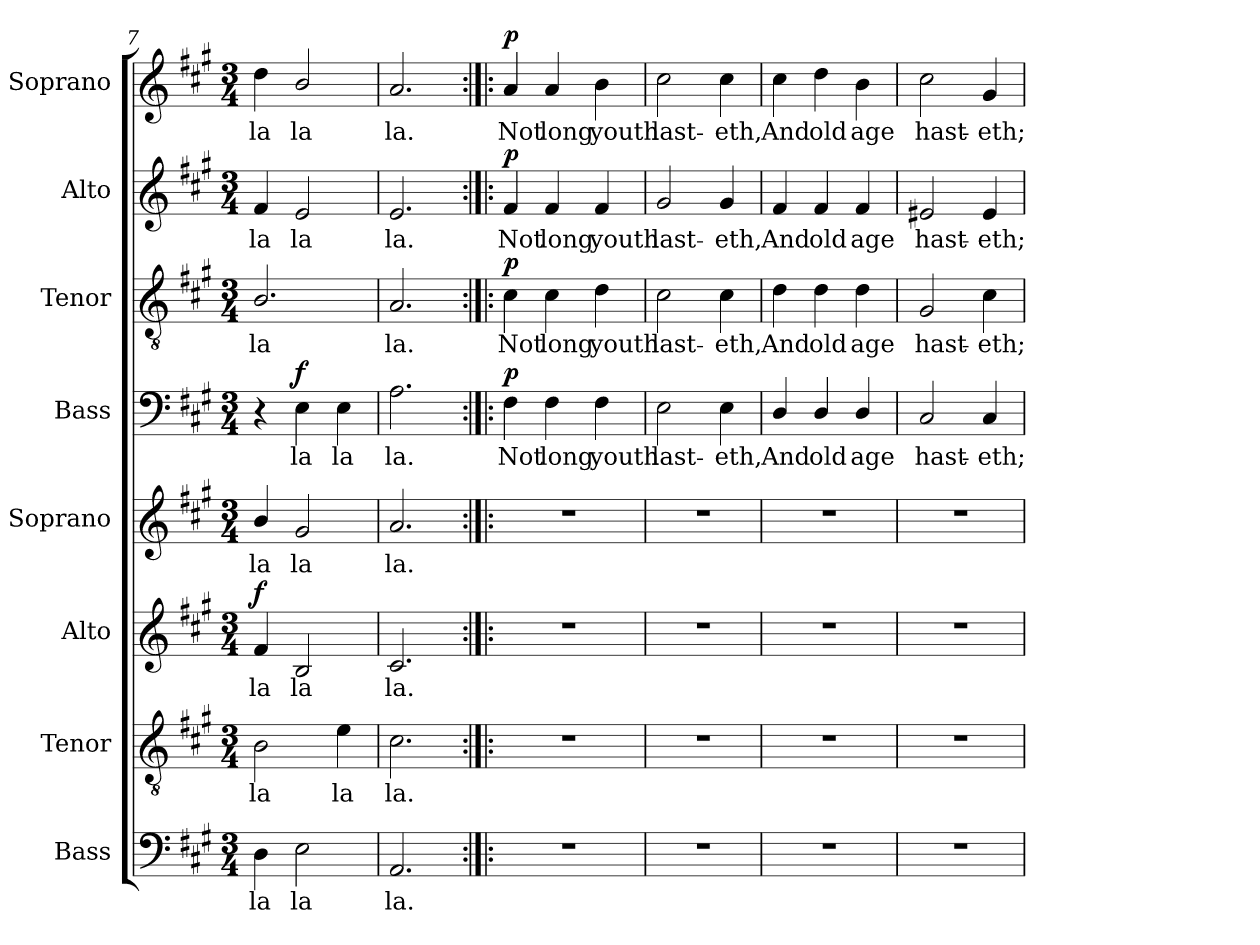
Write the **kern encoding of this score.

**kern	**text	**kern	**text	**kern	**text	**dynam	**kern	**text	**kern	**text	**dynam	**kern	**text	**dynam	**kern	**text	**dynam	**kern	**text	**dynam
*part8	*part8	*part7	*part7	*part6	*part6	*part6	*part5	*part5	*part4	*part4	*part4	*part3	*part3	*part3	*part2	*part2	*part2	*part1	*part1	*part1
*staff8	*staff8	*staff7	*staff7	*staff6	*staff6	*staff6	*staff5	*staff5	*staff4	*staff4	*staff4	*staff3	*staff3	*staff3	*staff2	*staff2	*staff2	*staff1	*staff1	*staff1
*I"Bass	*	*I"Tenor	*	*I"Alto	*	*	*I"Soprano	*	*I"Bass	*	*	*I"Tenor	*	*	*I"Alto	*	*	*I"Soprano	*	*
*I'B	*	*I'T	*	*I'A	*	*	*I'S	*	*I'B	*	*	*I'T	*	*	*I'A	*	*	*I'S	*	*
!!LO:LB:g=z
*clefF4	*	*clefGv2	*	*clefG2	*	*	*clefG2	*	*clefF4	*	*	*clefGv2	*	*	*clefG2	*	*	*clefG2	*	*
*k[f#c#g#]	*	*k[f#c#g#]	*	*k[f#c#g#]	*	*	*k[f#c#g#]	*	*k[f#c#g#]	*	*	*k[f#c#g#]	*	*	*k[f#c#g#]	*	*	*k[f#c#g#]	*	*
*A:	*	*A:	*	*A:	*	*	*A:	*	*A:	*	*	*A:	*	*	*A:	*	*	*A:	*	*
*M3/4	*	*M3/4	*	*M3/4	*	*	*M3/4	*	*M3/4	*	*	*M3/4	*	*	*M3/4	*	*	*M3/4	*	*
=7	=7	=7	=7	=7	=7	=7	=7	=7	=7	=7	=7	=7	=7	=7	=7	=7	=7	=7	=7	=7
!	!LO:LY:b	!	!LO:LY:b	!	!LO:LY:b	!LO:DY:b	!	!LO:LY:b	!	!	!	!	!LO:LY:b	!	!	!LO:LY:b	!	!	!LO:LY:b	!
4D	la	2B	la	4f#	la	f	4b/	la	4r	.	.	2.B/	la	.	4f#	la	.	4dd	la	.
!	!LO:LY:b	!	!	!	!LO:LY:b	!	!	!LO:LY:b	!	!LO:LY:b	!LO:DY:b	!	!	!	!	!LO:LY:b	!	!	!LO:LY:b	!
2E	la	.	.	2B	la	.	2g#	la	4E	la	f	.	.	.	2e	la	.	2b/	la	.
!	!	!	!LO:LY:b	!	!	!	!	!	!	!LO:LY:b	!	!	!	!	!	!	!	!	!	!
.	.	4e	la	.	.	.	.	.	4E	la	.	.	.	.	.	.	.	.	.	.
=8	=8	=8	=8	=8	=8	=8	=8	=8	=8	=8	=8	=8	=8	=8	=8	=8	=8	=8	=8	=8
!	!LO:LY:b	!	!LO:LY:b	!	!LO:LY:b	!	!	!LO:LY:b	!	!LO:LY:b	!	!	!LO:LY:b	!	!	!LO:LY:b	!	!	!LO:LY:b	!
2.AA	la.	2.c#	la.	2.c#	la.	.	2.a	la.	2.A	la.	.	2.A	la.	.	2.e	la.	.	2.a	la.	.
=9:|!|:	=9:|!|:	=9:|!|:	=9:|!|:	=9:|!|:	=9:|!|:	=9:|!|:	=9:|!|:	=9:|!|:	=9:|!|:	=9:|!|:	=9:|!|:	=9:|!|:	=9:|!|:	=9:|!|:	=9:|!|:	=9:|!|:	=9:|!|:	=9:|!|:	=9:|!|:	=9:|!|:
!LO:N:vis=1	!	!LO:N:vis=1	!	!LO:N:vis=1	!	!	!LO:N:vis=1	!	!	!LO:LY:b	!LO:DY:b	!	!LO:LY:b	!LO:DY:b	!	!LO:LY:b	!LO:DY:b	!	!LO:LY:b	!LO:DY:b
2.r	.	2.r	.	2.r	.	.	2.r	.	4F#	Not	p	4c#	Not	p	4f#	Not	p	4a	Not	p
!	!	!	!	!	!	!	!	!	!	!LO:LY:b	!	!	!LO:LY:b	!	!	!LO:LY:b	!	!	!LO:LY:b	!
.	.	.	.	.	.	.	.	.	4F#	long	.	4c#	long	.	4f#	long	.	4a	long	.
!	!	!	!	!	!	!	!	!	!	!LO:LY:b	!	!	!LO:LY:b	!	!	!LO:LY:b	!	!	!LO:LY:b	!
.	.	.	.	.	.	.	.	.	4F#	youth	.	4d	youth	.	4f#	youth	.	4b	youth	.
=10	=10	=10	=10	=10	=10	=10	=10	=10	=10	=10	=10	=10	=10	=10	=10	=10	=10	=10	=10	=10
!LO:N:vis=1	!	!LO:N:vis=1	!	!LO:N:vis=1	!	!	!LO:N:vis=1	!	!	!LO:LY:b	!	!	!LO:LY:b	!	!	!LO:LY:b	!	!	!LO:LY:b	!
2.r	.	2.r	.	2.r	.	.	2.r	.	2E	last-	.	2c#	last-	.	2g#	last-	.	2cc#	last-	.
!	!	!	!	!	!	!	!	!	!	!LO:LY:b	!	!	!LO:LY:b	!	!	!LO:LY:b	!	!	!LO:LY:b	!
.	.	.	.	.	.	.	.	.	4E	-eth,	.	4c#	-eth,	.	4g#	-eth,	.	4cc#	-eth,	.
=11	=11	=11	=11	=11	=11	=11	=11	=11	=11	=11	=11	=11	=11	=11	=11	=11	=11	=11	=11	=11
!LO:N:vis=1	!	!LO:N:vis=1	!	!LO:N:vis=1	!	!	!LO:N:vis=1	!	!	!LO:LY:b	!	!	!LO:LY:b	!	!	!LO:LY:b	!	!	!LO:LY:b	!
2.r	.	2.r	.	2.r	.	.	2.r	.	4D/	And	.	4d	And	.	4f#	And	.	4cc#	And	.
!	!	!	!	!	!	!	!	!	!	!LO:LY:b	!	!	!LO:LY:b	!	!	!LO:LY:b	!	!	!LO:LY:b	!
.	.	.	.	.	.	.	.	.	4D/	old	.	4d	old	.	4f#	old	.	4dd	old	.
!	!	!	!	!	!	!	!	!	!	!LO:LY:b	!	!	!LO:LY:b	!	!	!LO:LY:b	!	!	!LO:LY:b	!
.	.	.	.	.	.	.	.	.	4D/	age	.	4d	age	.	4f#	age	.	4b	age	.
=12	=12	=12	=12	=12	=12	=12	=12	=12	=12	=12	=12	=12	=12	=12	=12	=12	=12	=12	=12	=12
!LO:N:vis=1	!	!LO:N:vis=1	!	!LO:N:vis=1	!	!	!LO:N:vis=1	!	!	!LO:LY:b	!	!	!LO:LY:b	!	!	!LO:LY:b	!	!	!LO:LY:b	!
2.r	.	2.r	.	2.r	.	.	2.r	.	2C#	hast-	.	2G#	hast-	.	2e#X	hast-	.	2cc#	hast-	.
!	!	!	!	!	!	!	!	!	!	!LO:LY:b	!	!	!LO:LY:b	!	!	!LO:LY:b	!	!	!LO:LY:b	!
.	.	.	.	.	.	.	.	.	4C#	-eth;	.	4c#	-eth;	.	4e#	-eth;	.	4g#	-eth;	.
=	=	=	=	=	=	=	=	=	=	=	=	=	=	=	=	=	=	=	=	=
*-	*-	*-	*-	*-	*-	*-	*-	*-	*-	*-	*-	*-	*-	*-	*-	*-	*-	*-	*-	*-
